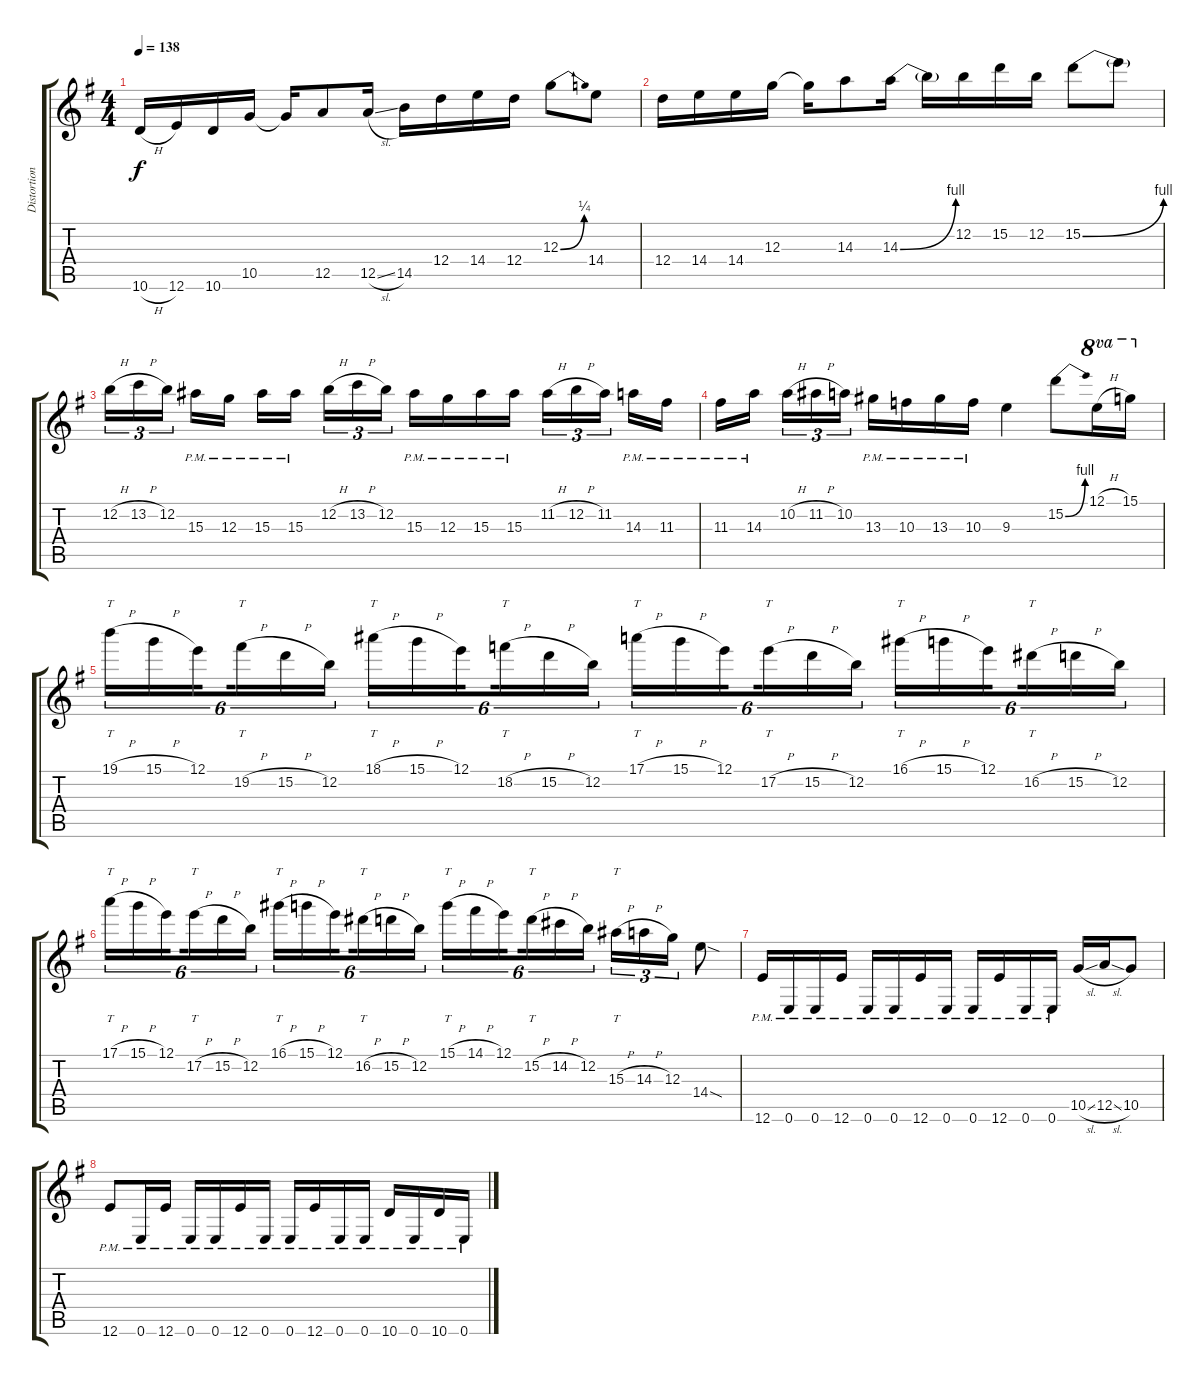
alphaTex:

\track ("Distortion 4" "Distortion") {instrument distortionguitar}
\staff {score tabs}
\tuning (E4 B3 G3 D3 A2 E2) {hide}
\ts (4 4)
\tempo 138
\clef g2
\ks g
10.6{h}.16{dy f} 12.6.16 10.6.16 10.5.16 10.5{t}.16 12.5.8 12.5{sl}.16 14.5.16 12.4.16 14.4.16 12.4.16 12.3{be (bend 0 0 60 1)}.8 14.4.8 |
12.4.16 14.4.16 14.4.16 12.3.16 12.3{t}.16 14.3.8 14.3{be (bend 0 0 60 4)}.16 14.3{t}.16 12.2.16 15.2.16 12.2.16 15.2{be (bend 0 0 60 4)}.8 15.2{t}.8 |
12.2{h}.16{tu (3 2)} 13.2{h}.16{tu (3 2)} 12.2.16{tu (3 2) beam splitsecondary} 15.3{pm}.16 12.3{pm}.16 15.3{pm}.16 15.3{pm}.16{beam splitsecondary} 12.2{h}.16{tu (3 2)} 13.2{h}.16{tu (3 2)} 12.2.16{tu (3 2)} 15.3{pm}.16 12.3{pm}.16 15.3{pm}.16 15.3{pm}.16 11.2{h}.16{tu (3 2)} 12.2{h}.16{tu (3 2)} 11.2.16{tu (3 2) beam splitsecondary} 14.3{pm}.16 11.3{pm}.16 |
11.3{pm}.16 14.3{pm}.16{beam splitsecondary} 10.2{h}.16{tu (3 2)} 11.2{h}.16{tu (3 2)} 10.2.16{tu (3 2)} 13.3{pm}.16 10.3{pm}.16 13.3{pm}.16 10.3{pm}.16 9.3.4 15.2{be (bend 0 0 60 4)}.8 12.1{h}.16{ot 8va} 15.1.16{ot 8va} |
19.1{h}.16{tt tu (6 4)} 15.1{h}.16{tu (6 4)} 12.1.16{tu (6 4) beam splitsecondary} 19.2{h}.16{tt tu (6 4)} 15.2{h}.16{tu (6 4)} 12.2.16{tu (6 4)} 18.1{h}.16{tt tu (6 4)} 15.1{h}.16{tu (6 4)} 12.1.16{tu (6 4) beam splitsecondary} 18.2{h}.16{tt tu (6 4)} 15.2{h}.16{tu (6 4)} 12.2.16{tu (6 4)} 17.1{h}.16{tt tu (6 4)} 15.1{h}.16{tu (6 4)} 12.1.16{tu (6 4) beam splitsecondary} 17.2{h}.16{tt tu (6 4)} 15.2{h}.16{tu (6 4)} 12.2.16{tu (6 4)} 16.1{h}.16{tt tu (6 4)} 15.1{h}.16{tu (6 4)} 12.1.16{tu (6 4) beam splitsecondary} 16.2{h}.16{tt tu (6 4)} 15.2{h}.16{tu (6 4)} 12.2.16{tu (6 4)} |
17.1{h}.16{tt tu (6 4)} 15.1{h}.16{tu (6 4)} 12.1.16{tu (6 4) beam splitsecondary} 17.2{h}.16{tt tu (6 4)} 15.2{h}.16{tu (6 4)} 12.2.16{tu (6 4)} 16.1{h}.16{tt tu (6 4)} 15.1{h}.16{tu (6 4)} 12.1.16{tu (6 4) beam splitsecondary} 16.2{h}.16{tt tu (6 4)} 15.2{h}.16{tu (6 4)} 12.2.16{tu (6 4)} 15.1{h}.16{tt tu (6 4)} 14.1{h}.16{tu (6 4)} 12.1.16{tu (6 4) beam splitsecondary} 15.2{h}.16{tt tu (6 4)} 14.2{h}.16{tu (6 4)} 12.2.16{tu (6 4)} 15.3{h}.16{tt tu (3 2)} 14.3{h}.16{tu (3 2)} 12.3.16{tu (3 2)} 14.4{sod}.8 |
12.6{pm}.16 0.6{pm}.16 0.6{pm}.16 12.6{pm}.16 0.6{pm}.16 0.6{pm}.16 12.6{pm}.16 0.6{pm}.16 0.6{pm}.16 12.6{pm}.16 0.6{pm}.16 0.6{pm}.16 10.5{sl}.16 12.5{sl}.16 10.5.8 |
12.6{pm}.8 0.6{pm}.16 12.6{pm}.16 0.6{pm}.16 0.6{pm}.16 12.6{pm}.16 0.6{pm}.16 0.6{pm}.16 12.6{pm}.16 0.6{pm}.16 0.6{pm}.16 10.6{pm}.16 0.6{pm}.16 10.6{pm}.16 0.6{pm}.16
